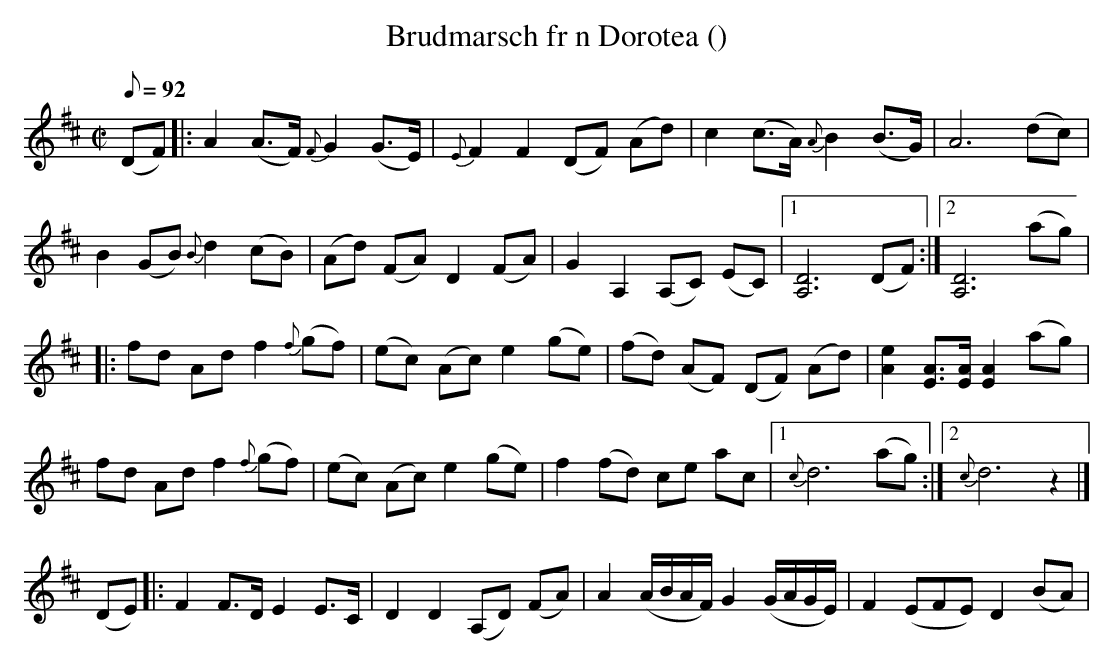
X:1
T: Brudmarsch fr n Dorotea ()
M: C|
L: 1/8
K: D
Q: 92
v:1
(DF) |: A2(A>F) {F}G2(G>E) | {E}F2F2 (DF) (Ad) | c2(c>A) {A}B2(B>G) | A6(dc) |
B2(GB) {B}d2(cB) | (Ad) (FA) D2(FA) | G2A,2 (A,C) (EC) |1 [A,D]6(DF) :|2 [A,D]6(ag) |
|: fd Ad f2{f}(gf) | (ec) (Ac) e2(ge) | (fd) (AF) (DF) (Ad) | [Ae]2[EA]>[EA] [EA]2(ag) |
fd Ad f2{f}(gf) | (ec) (Ac) e2(ge) | f2 (fd) ce ac |1 {c}d6(ag) :|2 {c}d6z2 |]
v:2
(DE) |: F2F>D E2E>C | D2D2 (A,D) (FA) | A2(A/B/A/F/) G2(G/A/G/E/) | F2 3(EFE) D2(BA) |
